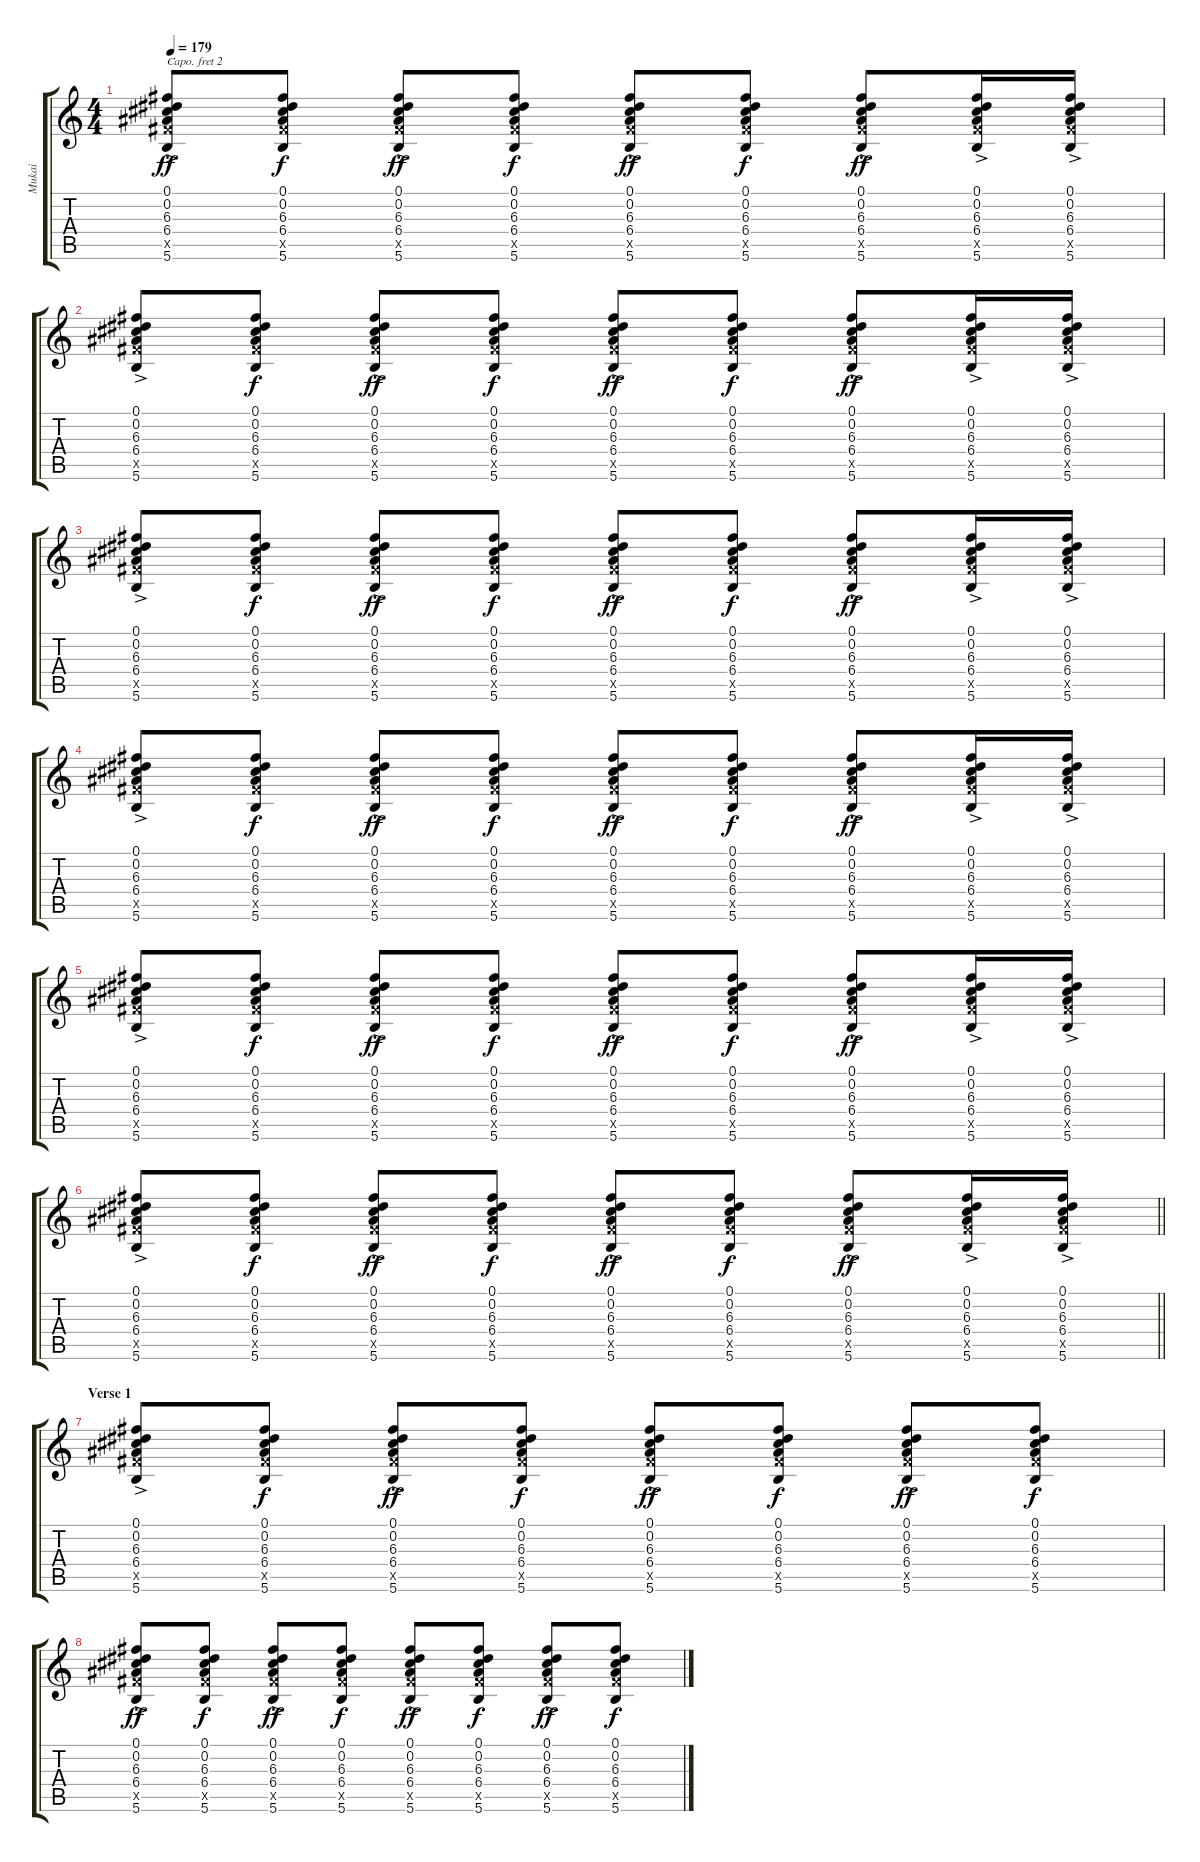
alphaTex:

\track ("Mukai" "Mukai") {instrument overdrivenguitar}
\staff {score tabs}
\capo 2
\tuning (E4 B3 G3 D3 A2 E2) {hide}
\ts (4 4)
\tempo 179
\clef g2
\ks c
(0.1 0.2 6.3{ac} 6.4{ac} 7.5{ac x} 5.6{ac}).8{dy ff} (0.1 0.2 6.3 6.4 7.5{x} 5.6).8{dy f} (0.1 0.2 6.3{ac} 6.4{ac} 7.5{ac x} 5.6{ac}).8{dy ff} (0.1 0.2 6.3 6.4 7.5{x} 5.6).8{dy f} (0.1 0.2 6.3{ac} 6.4{ac} 7.5{ac x} 5.6{ac}).8{dy ff} (0.1 0.2 6.3 6.4 7.5{x} 5.6).8{dy f} (0.1 0.2 6.3{ac} 6.4{ac} 7.5{ac x} 5.6{ac}).8{dy ff} (0.1 0.2 6.3{ac} 6.4{ac} 7.5{ac x} 5.6{ac}).16 (0.1 0.2 6.3{ac} 6.4{ac} 7.5{ac x} 5.6{ac}).16 |
(0.1 0.2 6.3{ac} 6.4{ac} 7.5{ac x} 5.6{ac}).8 (0.1 0.2 6.3 6.4 7.5{x} 5.6).8{dy f} (0.1 0.2 6.3{ac} 6.4{ac} 7.5{ac x} 5.6{ac}).8{dy ff} (0.1 0.2 6.3 6.4 7.5{x} 5.6).8{dy f} (0.1 0.2 6.3{ac} 6.4{ac} 7.5{ac x} 5.6{ac}).8{dy ff} (0.1 0.2 6.3 6.4 7.5{x} 5.6).8{dy f} (0.1 0.2 6.3{ac} 6.4{ac} 7.5{ac x} 5.6{ac}).8{dy ff} (0.1 0.2 6.3{ac} 6.4{ac} 7.5{ac x} 5.6{ac}).16 (0.1 0.2 6.3{ac} 6.4{ac} 7.5{ac x} 5.6{ac}).16 |
(0.1 0.2 6.3{ac} 6.4{ac} 7.5{ac x} 5.6{ac}).8 (0.1 0.2 6.3 6.4 7.5{x} 5.6).8{dy f} (0.1 0.2 6.3{ac} 6.4{ac} 7.5{ac x} 5.6{ac}).8{dy ff} (0.1 0.2 6.3 6.4 7.5{x} 5.6).8{dy f} (0.1 0.2 6.3{ac} 6.4{ac} 7.5{ac x} 5.6{ac}).8{dy ff} (0.1 0.2 6.3 6.4 7.5{x} 5.6).8{dy f} (0.1 0.2 6.3{ac} 6.4{ac} 7.5{ac x} 5.6{ac}).8{dy ff} (0.1 0.2 6.3{ac} 6.4{ac} 7.5{ac x} 5.6{ac}).16 (0.1 0.2 6.3{ac} 6.4{ac} 7.5{ac x} 5.6{ac}).16 |
(0.1 0.2 6.3{ac} 6.4{ac} 7.5{ac x} 5.6{ac}).8 (0.1 0.2 6.3 6.4 7.5{x} 5.6).8{dy f} (0.1 0.2 6.3{ac} 6.4{ac} 7.5{ac x} 5.6{ac}).8{dy ff} (0.1 0.2 6.3 6.4 7.5{x} 5.6).8{dy f} (0.1 0.2 6.3{ac} 6.4{ac} 7.5{ac x} 5.6{ac}).8{dy ff} (0.1 0.2 6.3 6.4 7.5{x} 5.6).8{dy f} (0.1 0.2 6.3{ac} 6.4{ac} 7.5{ac x} 5.6{ac}).8{dy ff} (0.1 0.2 6.3{ac} 6.4{ac} 7.5{ac x} 5.6{ac}).16 (0.1 0.2 6.3{ac} 6.4{ac} 7.5{ac x} 5.6{ac}).16 |
(0.1 0.2 6.3{ac} 6.4{ac} 7.5{ac x} 5.6{ac}).8 (0.1 0.2 6.3 6.4 7.5{x} 5.6).8{dy f} (0.1 0.2 6.3{ac} 6.4{ac} 7.5{ac x} 5.6{ac}).8{dy ff} (0.1 0.2 6.3 6.4 7.5{x} 5.6).8{dy f} (0.1 0.2 6.3{ac} 6.4{ac} 7.5{ac x} 5.6{ac}).8{dy ff} (0.1 0.2 6.3 6.4 7.5{x} 5.6).8{dy f} (0.1 0.2 6.3{ac} 6.4{ac} 7.5{ac x} 5.6{ac}).8{dy ff} (0.1 0.2 6.3{ac} 6.4{ac} 7.5{ac x} 5.6{ac}).16 (0.1 0.2 6.3{ac} 6.4{ac} 7.5{ac x} 5.6{ac}).16 |
\barLineRight lightlight
(0.1 0.2 6.3{ac} 6.4{ac} 7.5{ac x} 5.6{ac}).8 (0.1 0.2 6.3 6.4 7.5{x} 5.6).8{dy f} (0.1 0.2 6.3{ac} 6.4{ac} 7.5{ac x} 5.6{ac}).8{dy ff} (0.1 0.2 6.3 6.4 7.5{x} 5.6).8{dy f} (0.1 0.2 6.3{ac} 6.4{ac} 7.5{ac x} 5.6{ac}).8{dy ff} (0.1 0.2 6.3 6.4 7.5{x} 5.6).8{dy f} (0.1 0.2 6.3{ac} 6.4{ac} 7.5{ac x} 5.6{ac}).8{dy ff} (0.1 0.2 6.3{ac} 6.4{ac} 7.5{ac x} 5.6{ac}).16 (0.1 0.2 6.3{ac} 6.4{ac} 7.5{ac x} 5.6{ac}).16 |
\section ("" "Verse 1")
(0.1 0.2 6.3{ac} 6.4{ac} 7.5{ac x} 5.6{ac}).8 (0.1 0.2 6.3 6.4 7.5{x} 5.6).8{dy f} (0.1 0.2 6.3{ac} 6.4{ac} 7.5{ac x} 5.6{ac}).8{dy ff} (0.1 0.2 6.3 6.4 7.5{x} 5.6).8{dy f} (0.1 0.2 6.3{ac} 6.4{ac} 7.5{ac x} 5.6{ac}).8{dy ff} (0.1 0.2 6.3 6.4 7.5{x} 5.6).8{dy f} (0.1 0.2 6.3{ac} 6.4{ac} 7.5{ac x} 5.6{ac}).8{dy ff} (0.1 0.2 6.3 6.4 7.5{x} 5.6).8{dy f} |
(0.1 0.2 6.3{ac} 6.4{ac} 7.5{ac x} 5.6{ac}).8{dy ff} (0.1 0.2 6.3 6.4 7.5{x} 5.6).8{dy f} (0.1 0.2 6.3{ac} 6.4{ac} 7.5{ac x} 5.6{ac}).8{dy ff} (0.1 0.2 6.3 6.4 7.5{x} 5.6).8{dy f} (0.1 0.2 6.3{ac} 6.4{ac} 7.5{ac x} 5.6{ac}).8{dy ff} (0.1 0.2 6.3 6.4 7.5{x} 5.6).8{dy f} (0.1 0.2 6.3{ac} 6.4{ac} 7.5{ac x} 5.6{ac}).8{dy ff} (0.1 0.2 6.3 6.4 7.5{x} 5.6).8{dy f}
